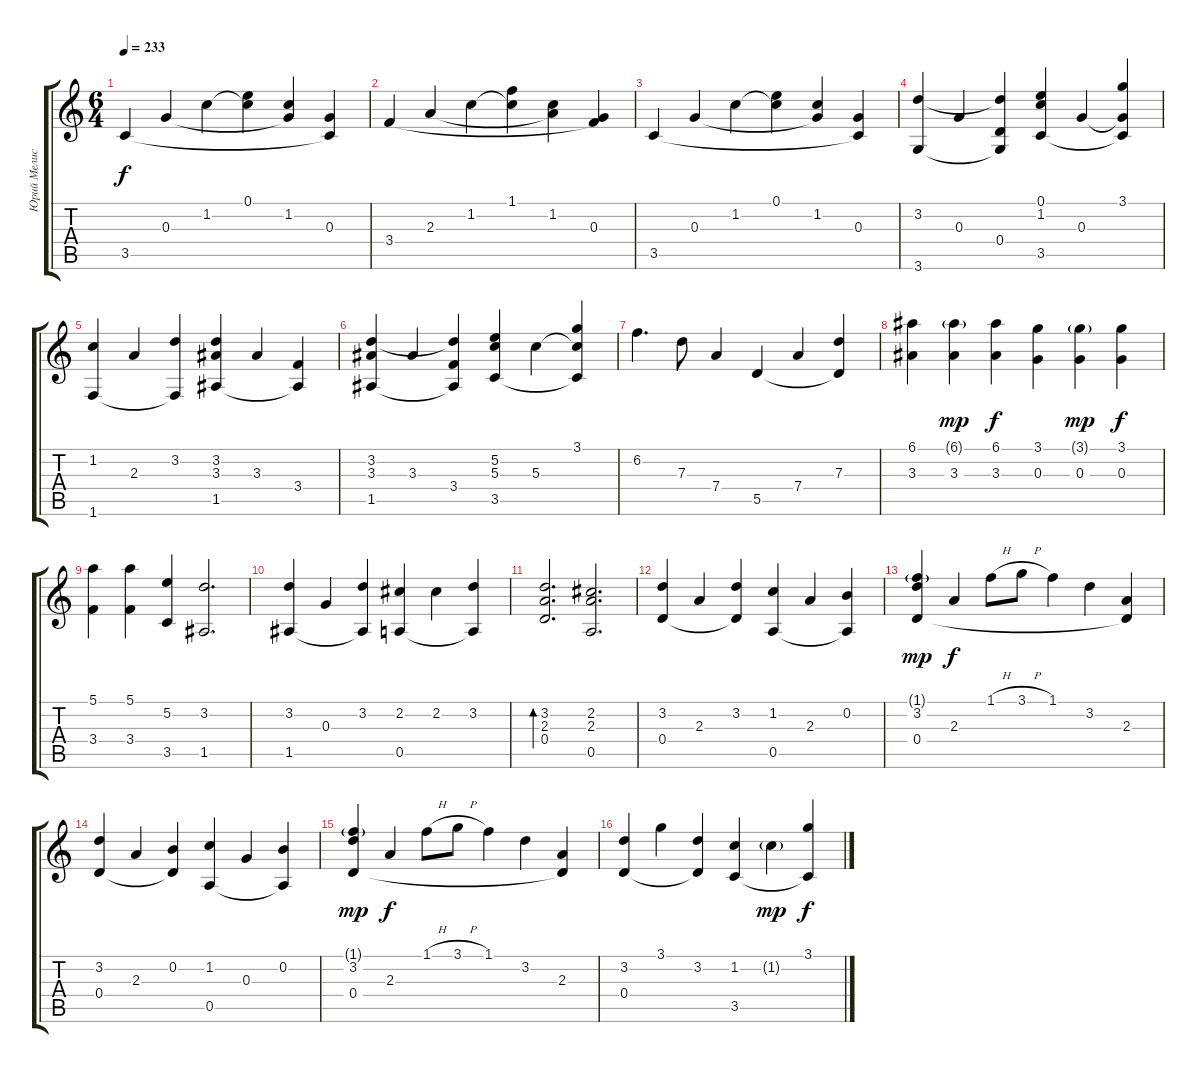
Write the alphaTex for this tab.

\track ("Юрий Мелисов" "Юрий Мелис") {instrument acousticguitarnylon}
\staff {score tabs}
\tuning (E4 B3 G3 D3 A2 E2) {hide}
\ts (6 4)
\tempo 233
\clef g2
\ks c
3.5.4{dy f} 0.3.4 1.2.4 (0.1 1.2{t}).4 (1.2 0.3{t}).4 (0.3 3.5{t}).4 |
3.4.4 2.3.4 1.2.4 (1.1 1.2{t}).4 (1.2 2.3{t}).4 (0.3 3.4{t}).4 |
3.5.4 0.3.4 1.2.4 (0.1 1.2{t}).4 (1.2 0.3{t}).4 (0.3 3.5{t}).4 |
(3.2 3.6).4 0.3.4 (3.2{t} 0.4 3.6{t}).4 (0.1 1.2 3.5).4 0.3.4 (3.1 0.3{t} 3.5{t}).4 |
(1.2 1.6).4 2.3.4 (3.2 1.6{t}).4 (3.2 3.3 1.5).4 3.3.4 (3.4 1.5{t}).4 |
(3.2 3.3 1.5).4 3.3.4 (3.2{t} 3.4 1.5{t}).4 (5.2 5.3 3.5).4 5.3.4 (3.1 5.3{t} 3.5{t}).4 |
6.2.4{d} 7.3.8 7.4.4 5.5.4 7.4.4 (7.3 5.5{t}).4 |
(6.1 3.3).4 (6.1{g} 3.3).4{dy mp} (6.1 3.3).4{dy f} (3.1 0.3).4 (3.1{g} 0.3).4{dy mp} (3.1 0.3).4{dy f} |
(5.1 3.4).4 (5.1 3.4).4 (5.2 3.5).4 (3.2 1.5).2{d} |
(3.2 1.5).4 0.3.4 (3.2 1.5{t}).4 (2.2 0.5).4 2.2.4 (3.2 0.5{t}).4 |
(3.2 2.3 0.4).2{d bd 60} (2.2 2.3 0.5).2{d} |
(3.2 0.4).4 2.3.4 (3.2 0.4{t}).4 (1.2 0.5).4 2.3.4 (0.2 0.5{t}).4 |
(1.1{g} 3.2 0.4).4{dy mp} 2.3.4{dy f} 1.1{h}.8 3.1{h}.8 1.1.4 3.2.4 (2.3 0.4{t}).4 |
(3.2 0.4).4 2.3.4 (0.2 0.4{t}).4 (1.2 0.5).4 0.3.4 (0.2 0.5{t}).4 |
(1.1{g} 3.2 0.4).4{dy mp} 2.3.4{dy f} 1.1{h}.8 3.1{h}.8 1.1.4 3.2.4 (2.3 0.4{t}).4 |
(3.2 0.4).4 3.1.4 (3.2 0.4{t}).4 (1.2 3.5).4 1.2{g}.4{dy mp} (3.1 3.5{t}).4{dy f}
